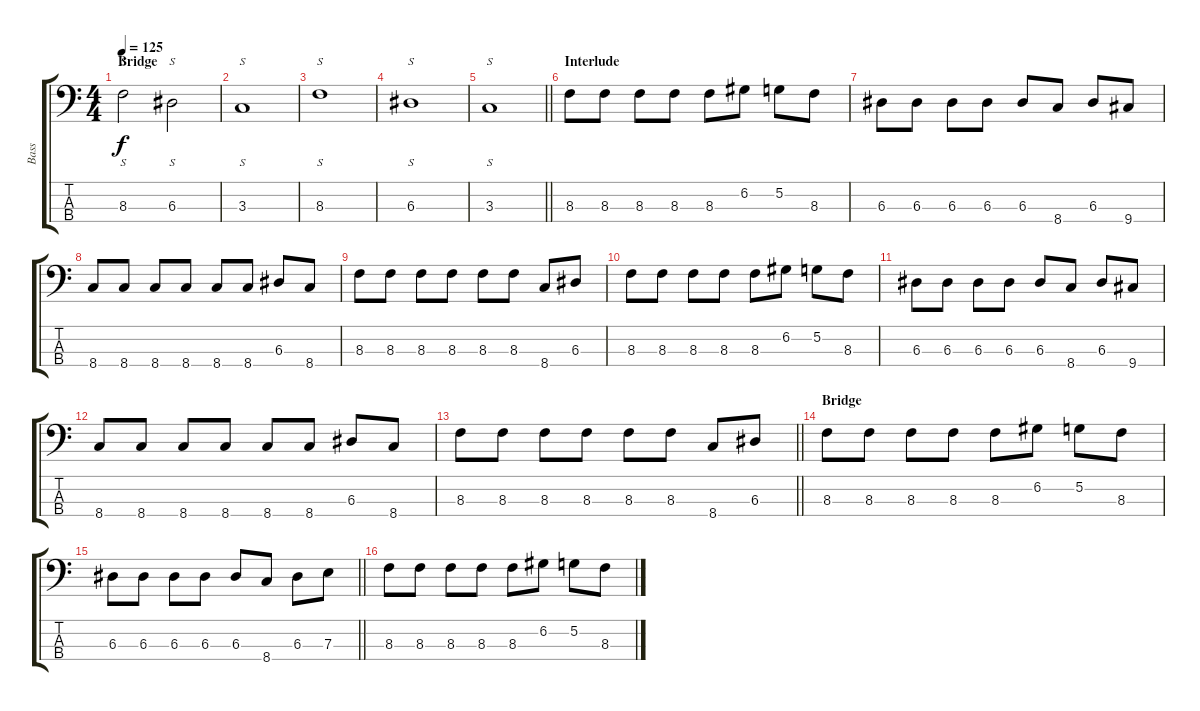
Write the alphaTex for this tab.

\track ("Bass" "Bass") {instrument electricbassfinger}
\staff {score tabs}
\tuning (G2 D2 A1 E1) {hide}
\ts (4 4)
\section ("" "Bridge")
\tempo 125
\clef f4
\ks c
8.3.2{s dy f} 6.3.2{s} |
3.3.1{s} |
8.3.1{s} |
6.3.1{s} |
\barLineRight lightlight
3.3.1{s} |
\section ("" "Interlude")
8.3.8 8.3.8 8.3.8 8.3.8 8.3.8 6.2.8 5.2.8 8.3.8 |
6.3.8 6.3.8 6.3.8 6.3.8 6.3.8 8.4.8 6.3.8 9.4.8 |
8.4.8 8.4.8 8.4.8 8.4.8 8.4.8 8.4.8 6.3.8 8.4.8 |
8.3.8 8.3.8 8.3.8 8.3.8 8.3.8 8.3.8 8.4.8 6.3.8 |
8.3.8 8.3.8 8.3.8 8.3.8 8.3.8 6.2.8 5.2.8 8.3.8 |
6.3.8 6.3.8 6.3.8 6.3.8 6.3.8 8.4.8 6.3.8 9.4.8 |
8.4.8 8.4.8 8.4.8 8.4.8 8.4.8 8.4.8 6.3.8 8.4.8 |
\barLineRight lightlight
8.3.8 8.3.8 8.3.8 8.3.8 8.3.8 8.3.8 8.4.8 6.3.8 |
\section ("" "Bridge")
8.3.8 8.3.8 8.3.8 8.3.8 8.3.8 6.2.8 5.2.8 8.3.8 |
\barLineRight lightlight
6.3.8 6.3.8 6.3.8 6.3.8 6.3.8 8.4.8 6.3.8 7.3.8 |
8.3.8 8.3.8 8.3.8 8.3.8 8.3.8 6.2.8 5.2.8 8.3.8
